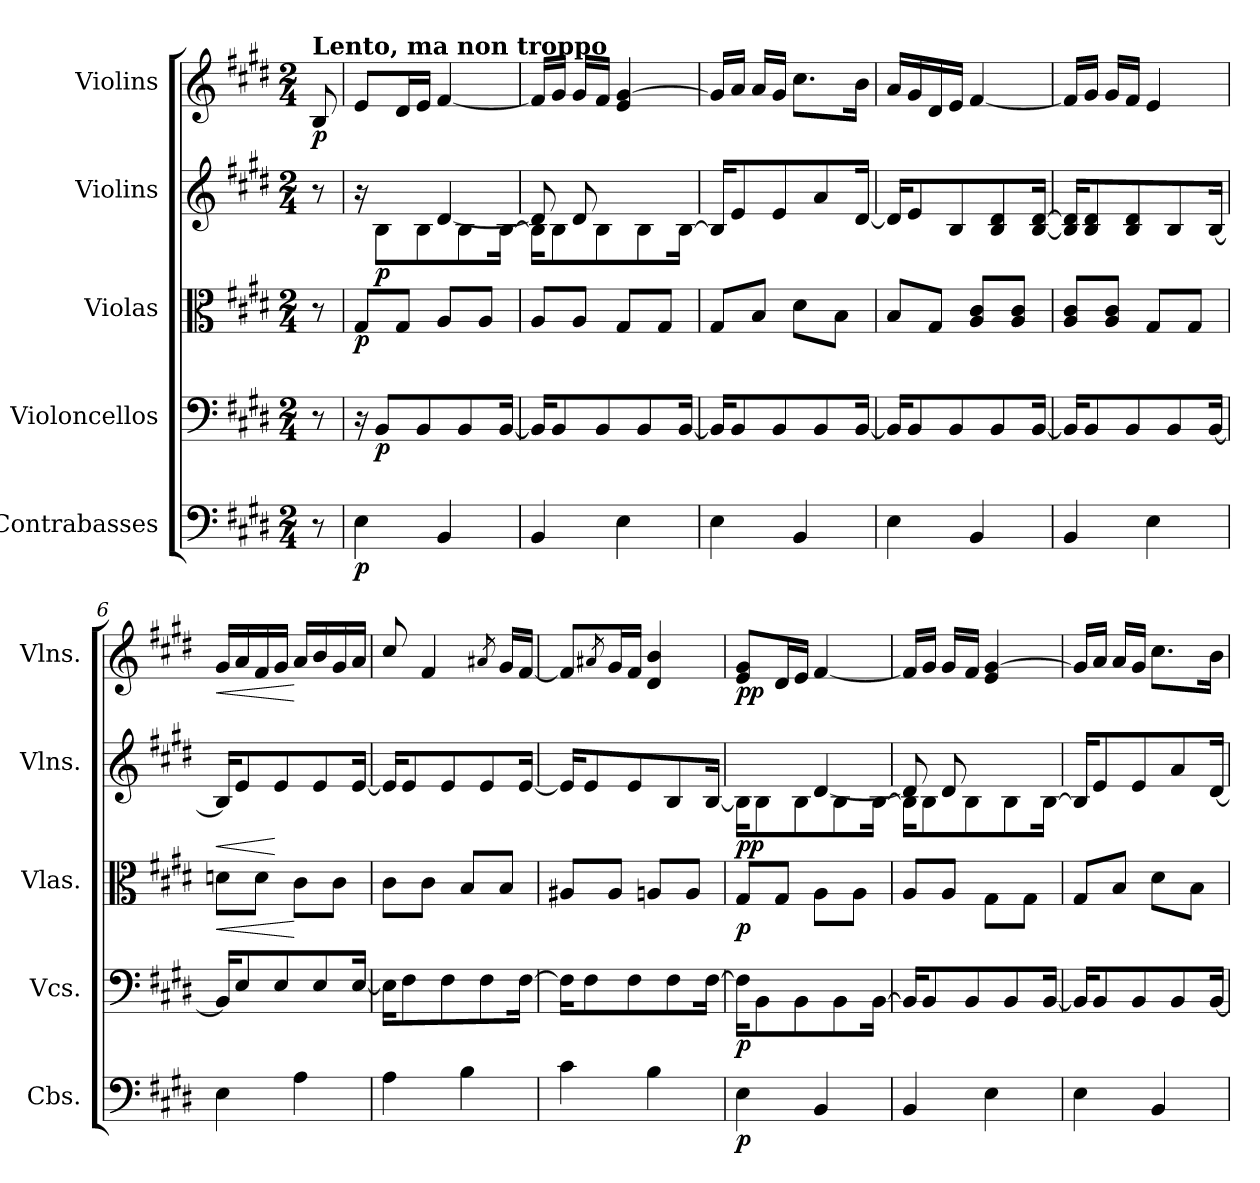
**kern	**dynam	**kern	**dynam	**kern	**dynam	**kern	**dynam	**kern	**dynam
*part5	*part5	*part4	*part4	*part3	*part3	*part2	*part2	*part1	*part1
*staff5	*staff5	*staff4	*staff4	*staff3	*staff3	*staff2	*staff2	*staff1	*staff1
*I"Contrabasses	*	*I"Violoncellos	*	*I"Violas	*	*I"Violins	*	*I"Violins	*
*I'Cbs.	*	*I'Vcs.	*	*I'Vlas.	*	*I'Vlns.	*	*I'Vlns.	*
*clefF4	*	*clefF4	*	*clefC3	*	*clefG2	*	*clefG2	*
*ITrd7c12	*	*	*	*	*	*	*	*	*
*k[f#c#g#d#]	*	*k[f#c#g#d#]	*	*k[f#c#g#d#]	*	*k[f#c#g#d#]	*	*k[f#c#g#d#]	*
*M2/4	*	*M2/4	*	*M2/4	*	*M2/4	*	*M2/4	*
*MM30	*	*MM30	*	*MM30	*	*MM30	*	*MM30	*
=	=	=	=	=	=	=	=	=	=
!	!	!	!	!	!	!	!	!LO:TX:a:B:t=Lento, ma non troppo	!
!	!	!	!	!	!	!	!	!	!LO:DY:b
8r	.	8r	.	8r	.	8r	.	8B/	p
=1	=1	=1	=1	=1	=1	=1	=1	=1	=1
*	*	*	*	*	*	*^	*	*	*
!	!LO:DY:b	!	!	!	!LO:DY:b	!	!	!	!	!
4EE\	p	16r	.	8G#/L	p	16r	4ryy	.	8e/L	.
!	!	!	!LO:DY:b	!	!	!	!	!LO:DY:b	!	!
.	.	8BB/L	p	.	.	8B\L	.	p	.	.
.	.	.	.	8G#/J	.	.	.	.	16d#/L	.
.	.	8BB/	.	.	.	8B\	.	.	16e/JJ	.
4BBB/	.	.	.	8A/L	.	.	[4d#/	.	[4f#/	.
.	.	8BB/	.	.	.	8B\	.	.	.	.
.	.	.	.	8A/J	.	.	.	.	.	.
.	.	[16BB/Jk	.	.	.	[16B\Jk	.	.	.	.
=2	=2	=2	=2	=2	=2	=2	=2	=2	=2	=2
4BBB/	.	16BB/KL]	.	8A/L	.	16B\KL]	8d#/]	.	16f#/LL]	.
.	.	8BB/	.	.	.	8B\	.	.	16g#/JJ	.
.	.	.	.	8A/J	.	.	8d#/	.	16g#/LL	.
.	.	8BB/	.	.	.	8B\	.	.	16f#/JJ	.
4EE\	.	.	.	8G#/L	.	.	4ryy	.	4e/ [4g#/	.
.	.	8BB/	.	.	.	8B\	.	.	.	.
.	.	.	.	8G#/J	.	.	.	.	.	.
.	.	[16BB/Jk	.	.	.	[16B\Jk	.	.	.	.
*	*	*	*	*	*	*v	*v	*	*	*
=3	=3	=3	=3	=3	=3	=3	=3	=3	=3
4EE\	.	16BB/KL]	.	8G#/L	.	16B/KL]	.	16g#/LL]	.
.	.	8BB/	.	.	.	8e/	.	16a/JJ	.
.	.	.	.	8B/J	.	.	.	16a/LL	.
.	.	8BB/	.	.	.	8e/	.	16g#/JJ	.
4BBB/	.	.	.	8d#\L	.	.	.	8.cc#\L	.
.	.	8BB/	.	.	.	8a/	.	.	.
.	.	.	.	8B\J	.	.	.	.	.
.	.	[16BB/Jk	.	.	.	[16d#/Jk	.	16b\Jk	.
=4	=4	=4	=4	=4	=4	=4	=4	=4	=4
4EE\	.	16BB/KL]	.	8B/L	.	16d#/KL]	.	16a/LL	.
.	.	8BB/	.	.	.	8e/	.	16g#/	.
.	.	.	.	8G#/J	.	.	.	16d#/	.
.	.	8BB/	.	.	.	8B/	.	16e/JJ	.
4BBB/	.	.	.	8A/ 8c#/L	.	.	.	[4f#/	.
.	.	8BB/	.	.	.	8B/ 8d#/	.	.	.
.	.	.	.	8A/ 8c#/J	.	.	.	.	.
.	.	[16BB/Jk	.	.	.	[16B/ [16d#/Jk	.	.	.
=5	=5	=5	=5	=5	=5	=5	=5	=5	=5
4BBB/	.	16BB/KL]	.	8A/ 8c#/L	.	16B/] 16d#/]KL	.	16f#/LL]	.
.	.	8BB/	.	.	.	8B/ 8d#/	.	16g#/JJ	.
.	.	.	.	8A/ 8c#/J	.	.	.	16g#/LL	.
.	.	8BB/	.	.	.	8B/ 8d#/	.	16f#/JJ	.
4EE\	.	.	.	8G#/L	.	.	.	4e/	.
.	.	8BB/	.	.	.	8B/	.	.	.
.	.	.	.	8G#/J	.	.	.	.	.
.	.	[16BB/Jk	.	.	.	[16B/Jk	.	.	.
!!LO:LB:g=z
=6	=6	=6	=6	=6	=6	=6	=6	=6	=6
!	!	!	!	!	!LO:HP:b	!	!LO:HP:b	!	!LO:HP:b
4EE\	.	16BB/KL]	.	8dn\L	<	16B/KL]	<	16g#/LL	<
.	.	8E/	.	.	.	8e/	.	16a/	.
.	.	.	.	8d\J	.	.	.	16f#/	.
.	.	8E/	.	.	.	8e/	[	16g#/JJ	.
4AA\	.	.	.	8c#\L	[	.	.	16a/LL	[
.	.	8E/	.	.	.	8e/	.	16b/	.
.	.	.	.	8c#\J	.	.	.	16g#/	.
.	.	[16E/Jk	.	.	.	[16e/Jk	.	16a/JJ	.
=7	=7	=7	=7	=7	=7	=7	=7	=7	=7
4AA\	.	16E\KL]	.	8c#\L	.	16e/KL]	.	8cc#/	.
.	.	8F#\	.	.	.	8e/	.	.	.
.	.	.	.	8c#\J	.	.	.	4f#/	.
.	.	8F#\	.	.	.	8e/	.	.	.
4BB\	.	.	.	8B/L	.	.	.	.	.
.	.	8F#\	.	.	.	8e/	.	.	.
.	.	.	.	.	.	.	.	8qa#X/	.
.	.	.	.	8B/J	.	.	.	16g#/LL	.
.	.	[16F#\Jk	.	.	.	[16e/Jk	.	[16f#/JJ	.
=8	=8	=8	=8	=8	=8	=8	=8	=8	=8
4C#\	.	16F#\KL]	.	8A#X/L	.	16e/KL]	.	8f#/L]	.
.	.	8F#\	.	.	.	8e/	.	.	.
.	.	.	.	.	.	.	.	8qa#X/	.
.	.	.	.	8A#/J	.	.	.	16g#/L	.
.	.	8F#\	.	.	.	8e/	.	16f#/JJ	.
4BB\	.	.	.	8An/L	.	.	.	4d#/ 4b/	.
.	.	8F#\	.	.	.	8B/	.	.	.
.	.	.	.	8A/J	.	.	.	.	.
.	.	[16F#\Jk	.	.	.	[16B/Jk	.	.	.
=9	=9	=9	=9	=9	=9	=9	=9	=9	=9
*	*	*	*	*	*	*^	*	*	*
!	!LO:DY:b	!	!LO:DY:b	!	!LO:DY:b	!	!	!LO:DY:b	!	!
!	!	!	!	!	!	!	!	!LO:DY:n=1:b	!	!LO:DY:b
!	!	!	!	!	!	!	!	!	!	!LO:DY:n=1:b
4EE\	p	16F#\KL]	p	8G#/L	p	16B\KL]	4ryy	p p	8e/ 8g#/L	p p
.	.	8BB\	.	.	.	8B\	.	.	.	.
.	.	.	.	8G#/J	.	.	.	.	16d#/L	.
.	.	8BB\	.	.	.	8B\	.	.	16e/JJ	.
4BBB/	.	.	.	8A\L	.	.	[4d#/	.	[4f#/	.
.	.	8BB\	.	.	.	8B\	.	.	.	.
.	.	.	.	8A\J	.	.	.	.	.	.
.	.	[16BB\Jk	.	.	.	[16B\Jk	.	.	.	.
=10	=10	=10	=10	=10	=10	=10	=10	=10	=10	=10
4BBB/	.	16BB/KL]	.	8A/L	.	16B\KL]	8d#/]	.	16f#/LL]	.
.	.	8BB/	.	.	.	8B\	.	.	16g#/JJ	.
.	.	.	.	8A/J	.	.	8d#/	.	16g#/LL	.
.	.	8BB/	.	.	.	8B\	.	.	16f#/JJ	.
4EE\	.	.	.	8G#\L	.	.	4ryy	.	4e/ [4g#/	.
.	.	8BB/	.	.	.	8B\	.	.	.	.
.	.	.	.	8G#\J	.	.	.	.	.	.
.	.	[16BB/Jk	.	.	.	[16B\Jk	.	.	.	.
*	*	*	*	*	*	*v	*v	*	*	*
!!LO:PB:g=z
=11	=11	=11	=11	=11	=11	=11	=11	=11	=11
4EE\	.	16BB/KL]	.	8G#/L	.	16B/KL]	.	16g#/LL]	.
.	.	8BB/	.	.	.	8e/	.	16a/JJ	.
.	.	.	.	8B/J	.	.	.	16a/LL	.
.	.	8BB/	.	.	.	8e/	.	16g#/JJ	.
4BBB/	.	.	.	8d#\L	.	.	.	8.cc#\L	.
.	.	8BB/	.	.	.	8a/	.	.	.
.	.	.	.	8B\J	.	.	.	.	.
.	.	[16BB/Jk	.	.	.	[16d#/Jk	.	16b\Jk	.
=	=	=	=	=	=	=	=	=	=
*-	*-	*-	*-	*-	*-	*-	*-	*-	*-
